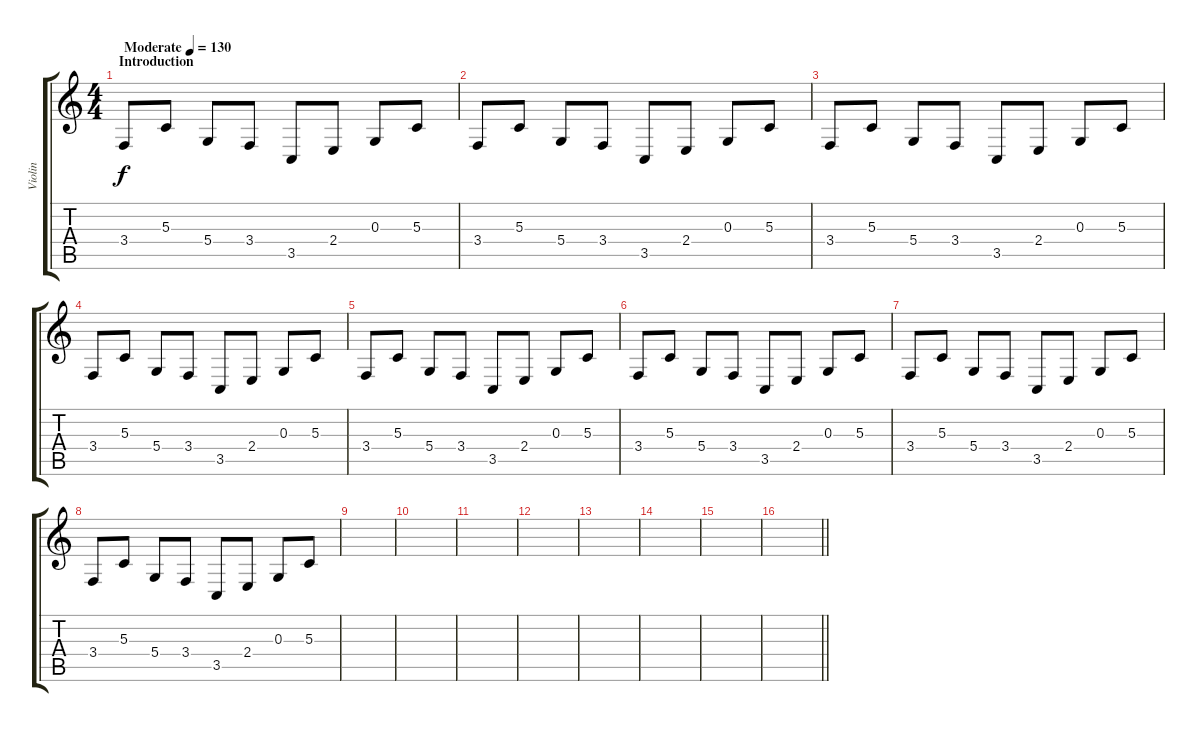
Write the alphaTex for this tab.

\track ("Violin" "Violin") {instrument harmonica}
\staff {score tabs}
\tuning (E4 B3 G3 D3 A2 E2) {hide}
\ts (4 4)
\section ("" "Introduction")
\tempo (130 "Moderate")
\clef g2
\ks c
3.4.8{dy f instrument harmonica} 5.3.8 5.4.8 3.4.8 3.5.8 2.4.8 0.3.8 5.3.8 |
3.4.8 5.3.8 5.4.8 3.4.8 3.5.8 2.4.8 0.3.8 5.3.8 |
3.4.8 5.3.8 5.4.8 3.4.8 3.5.8 2.4.8 0.3.8 5.3.8 |
3.4.8 5.3.8 5.4.8 3.4.8 3.5.8 2.4.8 0.3.8 5.3.8 |
3.4.8 5.3.8 5.4.8 3.4.8 3.5.8 2.4.8 0.3.8 5.3.8 |
3.4.8 5.3.8 5.4.8 3.4.8 3.5.8 2.4.8 0.3.8 5.3.8 |
3.4.8 5.3.8 5.4.8 3.4.8 3.5.8 2.4.8 0.3.8 5.3.8 |
3.4.8 5.3.8 5.4.8 3.4.8 3.5.8 2.4.8 0.3.8 5.3.8 |
|
|
|
|
|
|
|
\barLineRight lightlight
